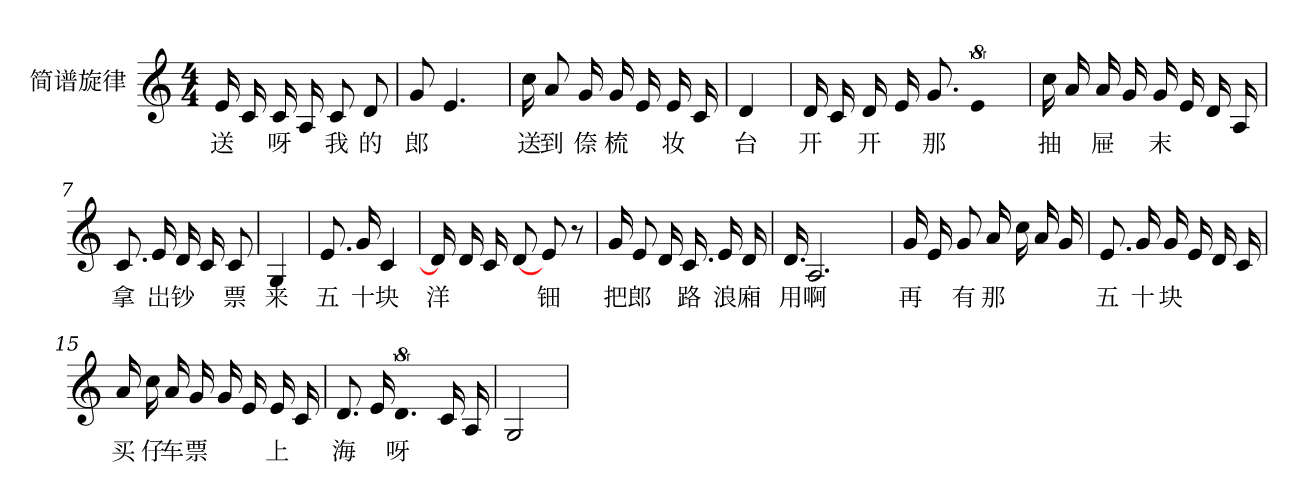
**kern	**text
*part1	*part1
*staff1	*staff1
*I"简谱旋律	*
*k[]	*
*M4/4	*
=1	=1
16e	送
16c	.
16c	呀
16A	.
8c	我
8d	的
=2	=2
8g	郎
4.e	.
=3	=3
16cc	送
8a	到
16g	倷
16g	梳
16e	.
16e	妆
16c	.
=4	=4
4d	台
=5	=5
16d	开
16c	.
16d	开
16e	.
8.g	那
!LO:N:vis=4	!
16%5e	.
=6	=6
16cc	抽
16a	.
16a	屉
16g	.
16g	末
16e	.
16d	.
16A	.
=7	=7
8.c	拿
16e	岀
16d	钞
16c	.
8c	票
=8	=8
4G	来
=9	=9
8.e	五
16g	十
4c	块
=10	=10
16d]	洋
16d	.
16c	.
[8d	.
8e	钿
8r	.
=11	=11
16g	把
8e	郎
16d	.
!LO:N:vis=16.	!
16c	路
16e	浪
16d	廂
=12	=12
!LO:N:vis=16.	!
16d	用
!LO:N:vis=2.	!
2..A	啊
=13	=13
16g	再
16e	.
8g	有
16a	那
16cc	.
16a	.
16g	.
=14	=14
8.e	五
16g	十
16g	块
16e	.
16d	.
16c	.
=15	=15
16a	买
16cc	仔
16a	车
16g	票
16g	.
16e	.
16e	上
16c	.
=16	=16
8.d	海
16e	.
!LO:N:vis=4.	!
16%5d	呀
16c	.
16A	.
=17	=17
2G	.
=	=
*-	*-
